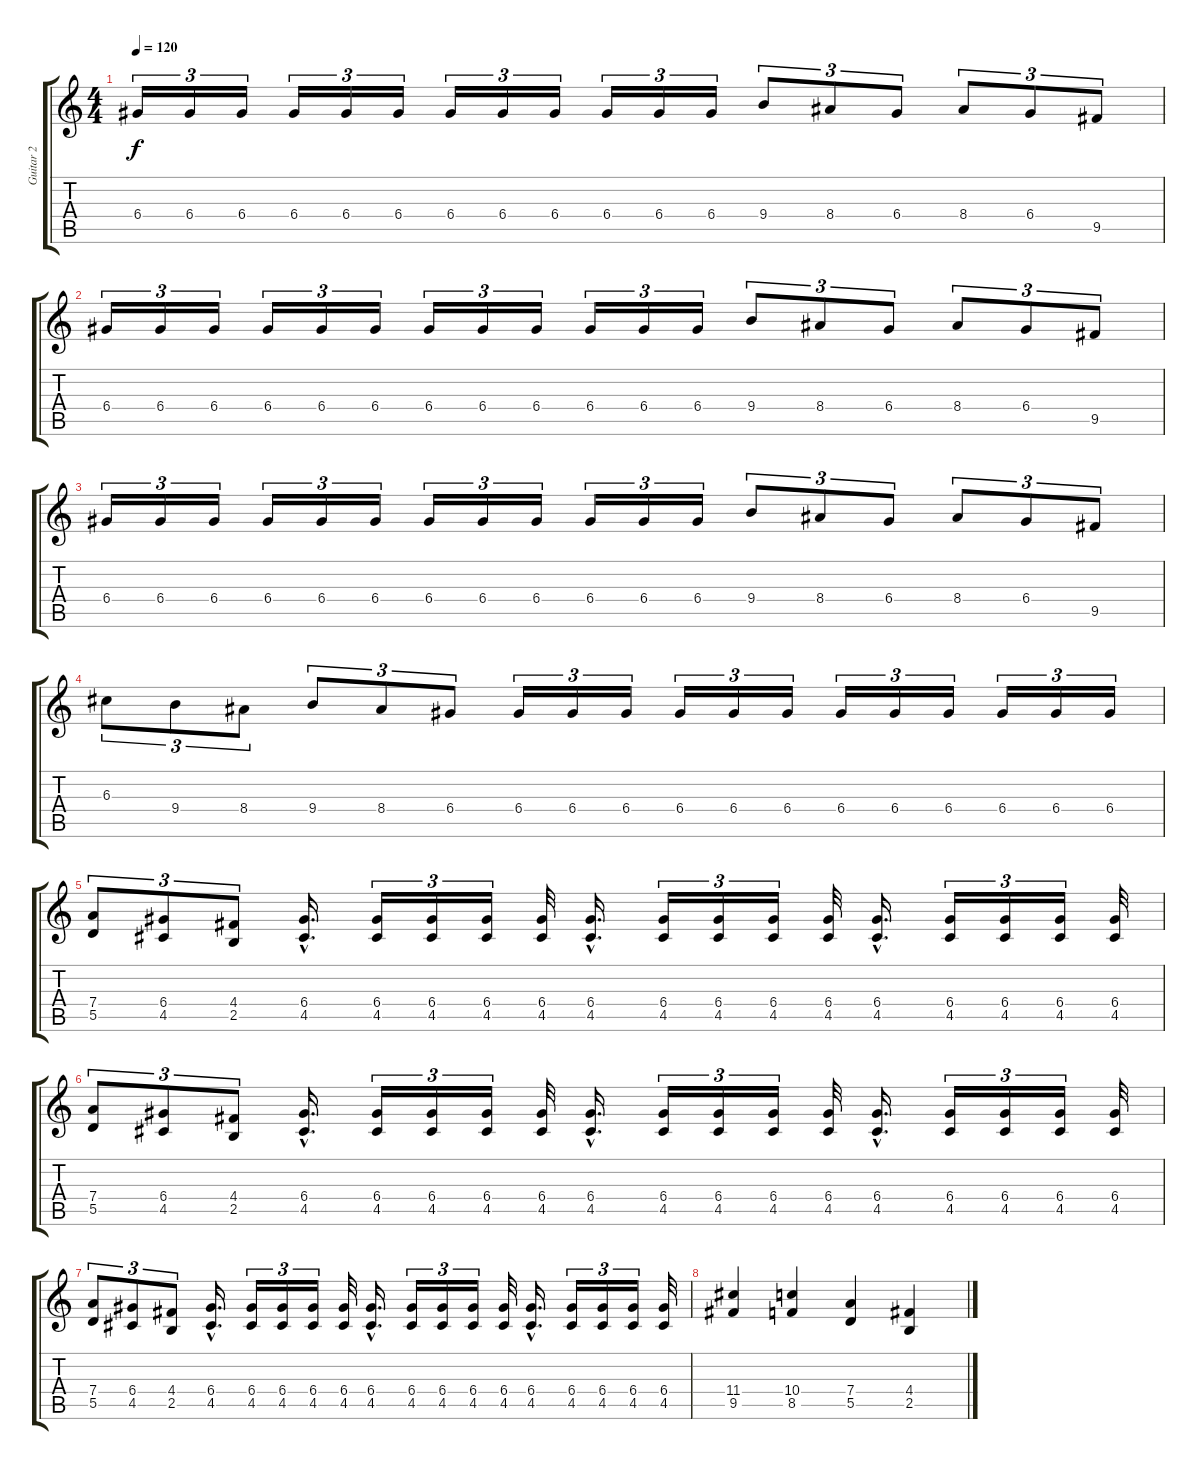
\track ("Guitar 2" "Guitar 2") {instrument distortionguitar}
\staff {score tabs}
\tuning (E4 B3 G3 D3 A2 E2) {hide}
\ts (4 4)
\tempo 120
\clef g2
\ks c
6.4.16{tu (3 2) dy f} 6.4.16{tu (3 2)} 6.4.16{tu (3 2)} 6.4.16{tu (3 2)} 6.4.16{tu (3 2)} 6.4.16{tu (3 2)} 6.4.16{tu (3 2)} 6.4.16{tu (3 2)} 6.4.16{tu (3 2)} 6.4.16{tu (3 2)} 6.4.16{tu (3 2)} 6.4.16{tu (3 2)} 9.4.8{tu (3 2)} 8.4.8{tu (3 2)} 6.4.8{tu (3 2)} 8.4.8{tu (3 2)} 6.4.8{tu (3 2)} 9.5.8{tu (3 2)} |
6.4.16{tu (3 2)} 6.4.16{tu (3 2)} 6.4.16{tu (3 2)} 6.4.16{tu (3 2)} 6.4.16{tu (3 2)} 6.4.16{tu (3 2)} 6.4.16{tu (3 2)} 6.4.16{tu (3 2)} 6.4.16{tu (3 2)} 6.4.16{tu (3 2)} 6.4.16{tu (3 2)} 6.4.16{tu (3 2)} 9.4.8{tu (3 2)} 8.4.8{tu (3 2)} 6.4.8{tu (3 2)} 8.4.8{tu (3 2)} 6.4.8{tu (3 2)} 9.5.8{tu (3 2)} |
6.4.16{tu (3 2)} 6.4.16{tu (3 2)} 6.4.16{tu (3 2)} 6.4.16{tu (3 2)} 6.4.16{tu (3 2)} 6.4.16{tu (3 2)} 6.4.16{tu (3 2)} 6.4.16{tu (3 2)} 6.4.16{tu (3 2)} 6.4.16{tu (3 2)} 6.4.16{tu (3 2)} 6.4.16{tu (3 2)} 9.4.8{tu (3 2)} 8.4.8{tu (3 2)} 6.4.8{tu (3 2)} 8.4.8{tu (3 2)} 6.4.8{tu (3 2)} 9.5.8{tu (3 2)} |
6.3.8{tu (3 2)} 9.4.8{tu (3 2)} 8.4.8{tu (3 2)} 9.4.8{tu (3 2)} 8.4.8{tu (3 2)} 6.4.8{tu (3 2)} 6.4.16{tu (3 2)} 6.4.16{tu (3 2)} 6.4.16{tu (3 2)} 6.4.16{tu (3 2)} 6.4.16{tu (3 2)} 6.4.16{tu (3 2)} 6.4.16{tu (3 2)} 6.4.16{tu (3 2)} 6.4.16{tu (3 2)} 6.4.16{tu (3 2)} 6.4.16{tu (3 2)} 6.4.16{tu (3 2)} |
(7.4 5.5).8{tu (3 2)} (6.4 4.5).8{tu (3 2)} (4.4 2.5).8{tu (3 2)} (6.4{hac} 4.5{hac}).16{d} (6.4 4.5).16{tu (3 2)} (6.4 4.5).16{tu (3 2)} (6.4 4.5).16{tu (3 2)} (6.4 4.5).32 (6.4{hac} 4.5{hac}).16{d} (6.4 4.5).16{tu (3 2)} (6.4 4.5).16{tu (3 2)} (6.4 4.5).16{tu (3 2)} (6.4 4.5).32 (6.4{hac} 4.5{hac}).16{d} (6.4 4.5).16{tu (3 2)} (6.4 4.5).16{tu (3 2)} (6.4 4.5).16{tu (3 2)} (6.4 4.5).32 |
(7.4 5.5).8{tu (3 2)} (6.4 4.5).8{tu (3 2)} (4.4 2.5).8{tu (3 2)} (6.4{hac} 4.5{hac}).16{d} (6.4 4.5).16{tu (3 2)} (6.4 4.5).16{tu (3 2)} (6.4 4.5).16{tu (3 2)} (6.4 4.5).32 (6.4{hac} 4.5{hac}).16{d} (6.4 4.5).16{tu (3 2)} (6.4 4.5).16{tu (3 2)} (6.4 4.5).16{tu (3 2)} (6.4 4.5).32 (6.4{hac} 4.5{hac}).16{d} (6.4 4.5).16{tu (3 2)} (6.4 4.5).16{tu (3 2)} (6.4 4.5).16{tu (3 2)} (6.4 4.5).32 |
(7.4 5.5).8{tu (3 2)} (6.4 4.5).8{tu (3 2)} (4.4 2.5).8{tu (3 2)} (6.4{hac} 4.5{hac}).16{d} (6.4 4.5).16{tu (3 2)} (6.4 4.5).16{tu (3 2)} (6.4 4.5).16{tu (3 2)} (6.4 4.5).32 (6.4{hac} 4.5{hac}).16{d} (6.4 4.5).16{tu (3 2)} (6.4 4.5).16{tu (3 2)} (6.4 4.5).16{tu (3 2)} (6.4 4.5).32 (6.4{hac} 4.5{hac}).16{d} (6.4 4.5).16{tu (3 2)} (6.4 4.5).16{tu (3 2)} (6.4 4.5).16{tu (3 2)} (6.4 4.5).32 |
(11.4 9.5).4 (10.4 8.5).4 (7.4 5.5).4 (4.4 2.5).4
